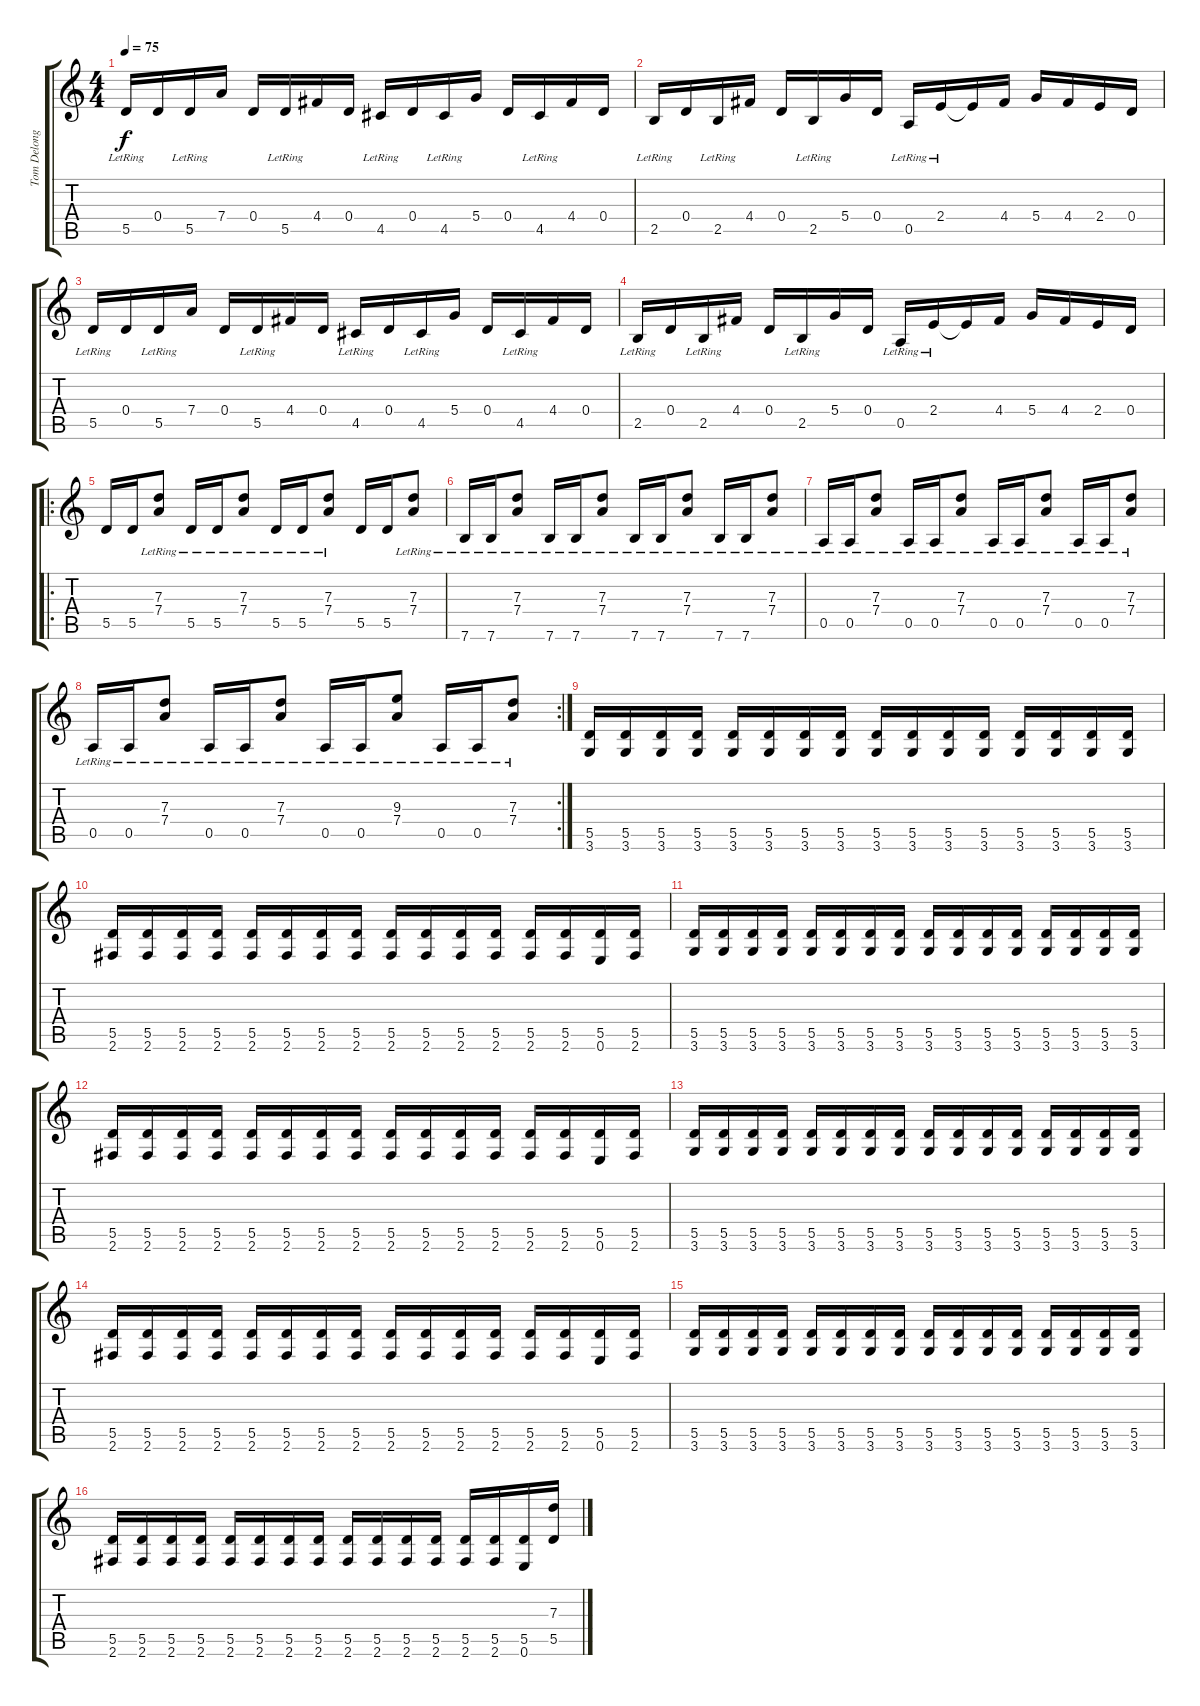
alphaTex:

\track ("Tom Delonge" "Tom Delong") {instrument electricguitarjazz}
\staff {score tabs}
\tuning (E4 B3 G3 D3 A2 E2) {hide}
\ts (4 4)
\tempo 75
\clef g2
\ks c
5.5{lr}.16{dy f instrument electricguitarjazz} 0.4.16 5.5{lr}.16 7.4.16 0.4.16 5.5{lr}.16 4.4.16 0.4.16 4.5{lr}.16 0.4.16 4.5{lr}.16 5.4.16 0.4.16 4.5{lr}.16 4.4.16 0.4.16 |
2.5{lr}.16 0.4.16 2.5{lr}.16 4.4.16 0.4.16 2.5{lr}.16 5.4.16 0.4.16 0.5{lr}.16 2.4{lr}.16 2.4{t}.16 4.4.16 5.4.16 4.4.16 2.4.16 0.4.16 |
5.5{lr}.16 0.4.16 5.5{lr}.16 7.4.16 0.4.16 5.5{lr}.16 4.4.16 0.4.16 4.5{lr}.16 0.4.16 4.5{lr}.16 5.4.16 0.4.16 4.5{lr}.16 4.4.16 0.4.16 |
2.5{lr}.16 0.4.16 2.5{lr}.16 4.4.16 0.4.16 2.5{lr}.16 5.4.16 0.4.16 0.5{lr}.16 2.4{lr}.16 2.4{t}.16 4.4.16 5.4.16 4.4.16 2.4.16 0.4.16 |
\ro
5.5.16 5.5.16 (7.3{lr} 7.4{lr}).8 5.5{lr}.16 5.5{lr}.16 (7.3{lr} 7.4{lr}).8 5.5{lr}.16 5.5{lr}.16 (7.3{lr} 7.4{lr}).8 5.5.16 5.5.16 (7.3{lr} 7.4{lr}).8 |
7.6{lr}.16 7.6{lr}.16 (7.3{lr} 7.4{lr}).8 7.6{lr}.16 7.6{lr}.16 (7.3{lr} 7.4{lr}).8 7.6{lr}.16 7.6{lr}.16 (7.3{lr} 7.4{lr}).8 7.6{lr}.16 7.6{lr}.16 (7.3{lr} 7.4{lr}).8 |
0.5{lr}.16 0.5{lr}.16 (7.3{lr} 7.4{lr}).8 0.5{lr}.16 0.5{lr}.16 (7.3{lr} 7.4{lr}).8 0.5{lr}.16 0.5{lr}.16 (7.3{lr} 7.4{lr}).8 0.5{lr}.16 0.5{lr}.16 (7.3{lr} 7.4{lr}).8 |
\rc 2
0.5{lr}.16 0.5{lr}.16 (7.3{lr} 7.4{lr}).8 0.5{lr}.16 0.5{lr}.16 (7.3{lr} 7.4{lr}).8 0.5{lr}.16 0.5{lr}.16 (9.3{lr} 7.4{lr}).8 0.5{lr}.16 0.5{lr}.16 (7.3{lr} 7.4{lr}).8 |
(5.5 3.6).16{volume 16 balance 0 instrument distortionguitar} (5.5 3.6).16 (5.5 3.6).16 (5.5 3.6).16 (5.5 3.6).16 (5.5 3.6).16 (5.5 3.6).16 (5.5 3.6).16 (5.5 3.6).16 (5.5 3.6).16 (5.5 3.6).16 (5.5 3.6).16 (5.5 3.6).16 (5.5 3.6).16 (5.5 3.6).16 (5.5 3.6).16 |
(5.5 2.6).16 (5.5 2.6).16 (5.5 2.6).16 (5.5 2.6).16 (5.5 2.6).16 (5.5 2.6).16 (5.5 2.6).16 (5.5 2.6).16 (5.5 2.6).16 (5.5 2.6).16 (5.5 2.6).16 (5.5 2.6).16 (5.5 2.6).16 (5.5 2.6).16 (5.5 0.6).16 (5.5 2.6).16 |
(5.5 3.6).16 (5.5 3.6).16 (5.5 3.6).16 (5.5 3.6).16 (5.5 3.6).16 (5.5 3.6).16 (5.5 3.6).16 (5.5 3.6).16 (5.5 3.6).16 (5.5 3.6).16 (5.5 3.6).16 (5.5 3.6).16 (5.5 3.6).16 (5.5 3.6).16 (5.5 3.6).16 (5.5 3.6).16 |
(5.5 2.6).16 (5.5 2.6).16 (5.5 2.6).16 (5.5 2.6).16 (5.5 2.6).16 (5.5 2.6).16 (5.5 2.6).16 (5.5 2.6).16 (5.5 2.6).16 (5.5 2.6).16 (5.5 2.6).16 (5.5 2.6).16 (5.5 2.6).16 (5.5 2.6).16 (5.5 0.6).16 (5.5 2.6).16 |
(5.5 3.6).16{volume 16 balance 0 instrument distortionguitar} (5.5 3.6).16 (5.5 3.6).16 (5.5 3.6).16 (5.5 3.6).16 (5.5 3.6).16 (5.5 3.6).16 (5.5 3.6).16 (5.5 3.6).16 (5.5 3.6).16 (5.5 3.6).16 (5.5 3.6).16 (5.5 3.6).16 (5.5 3.6).16 (5.5 3.6).16 (5.5 3.6).16 |
(5.5 2.6).16 (5.5 2.6).16 (5.5 2.6).16 (5.5 2.6).16 (5.5 2.6).16 (5.5 2.6).16 (5.5 2.6).16 (5.5 2.6).16 (5.5 2.6).16 (5.5 2.6).16 (5.5 2.6).16 (5.5 2.6).16 (5.5 2.6).16 (5.5 2.6).16 (5.5 0.6).16 (5.5 2.6).16 |
(5.5 3.6).16{volume 16 balance 0 instrument distortionguitar} (5.5 3.6).16 (5.5 3.6).16 (5.5 3.6).16 (5.5 3.6).16 (5.5 3.6).16 (5.5 3.6).16 (5.5 3.6).16 (5.5 3.6).16 (5.5 3.6).16 (5.5 3.6).16 (5.5 3.6).16 (5.5 3.6).16 (5.5 3.6).16 (5.5 3.6).16 (5.5 3.6).16 |
(5.5 2.6).16 (5.5 2.6).16 (5.5 2.6).16 (5.5 2.6).16 (5.5 2.6).16 (5.5 2.6).16 (5.5 2.6).16 (5.5 2.6).16 (5.5 2.6).16 (5.5 2.6).16 (5.5 2.6).16 (5.5 2.6).16 (5.5 2.6).16 (5.5 2.6).16 (5.5 0.6).16 (7.3 5.5).16
